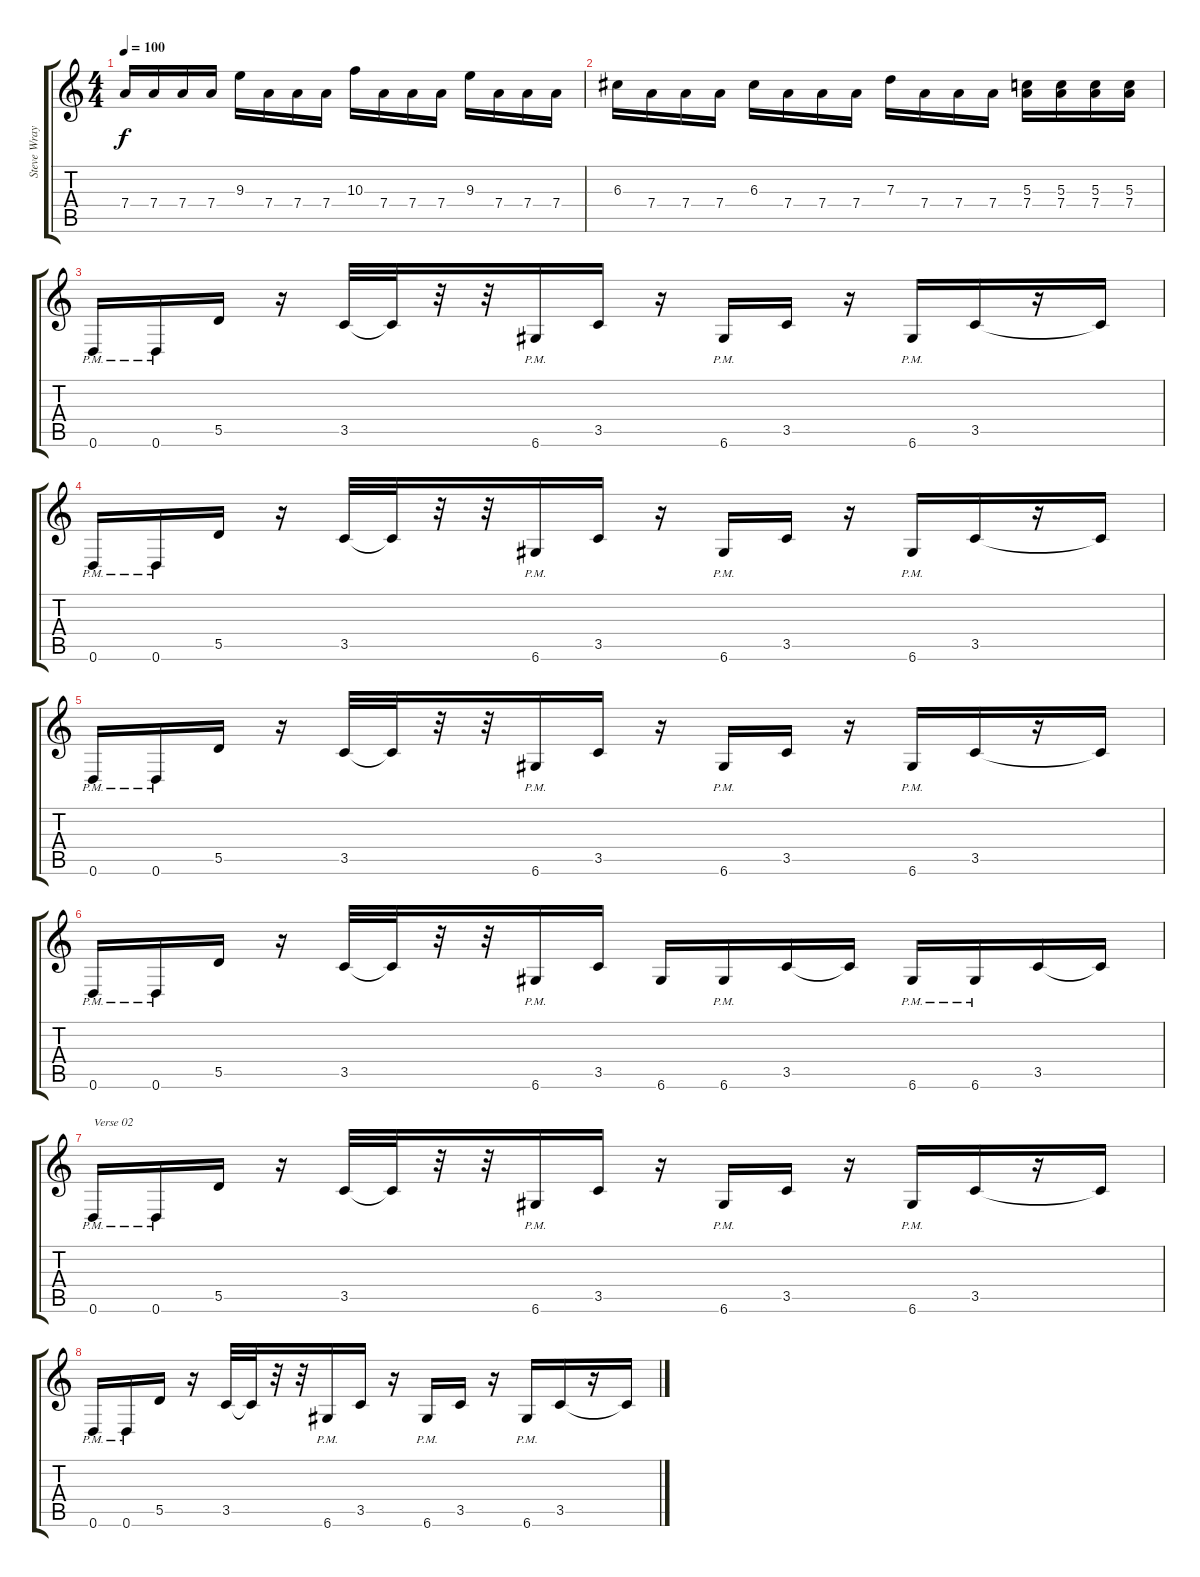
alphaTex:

\track ("Steve Wray" "Steve Wray") {instrument distortionguitar}
\staff {score tabs}
\tuning (E4 B3 G3 D3 A2 D2) {hide}
\ts (4 4)
\tempo 100
\clef g2
\ks c
7.4.16{dy f} 7.4.16 7.4.16 7.4.16 9.3.16 7.4.16 7.4.16 7.4.16 10.3.16 7.4.16 7.4.16 7.4.16 9.3.16 7.4.16 7.4.16 7.4.16 |
6.3.16 7.4.16 7.4.16 7.4.16 6.3.16 7.4.16 7.4.16 7.4.16 7.3.16 7.4.16 7.4.16 7.4.16 (5.3 7.4).16 (5.3 7.4).16 (5.3 7.4).16 (5.3 7.4).16 |
0.6{pm}.16 0.6{pm}.16 5.5.16 r.16 3.5.32 3.5{t}.32 r.32 r.32 6.6{pm}.16 3.5.16 r.16 6.6{pm}.16 3.5.16 r.16 6.6{pm}.16 3.5.16 r.16 3.5{t}.16 |
0.6{pm}.16 0.6{pm}.16 5.5.16 r.16 3.5.32 3.5{t}.32 r.32 r.32 6.6{pm}.16 3.5.16 r.16 6.6{pm}.16 3.5.16 r.16 6.6{pm}.16 3.5.16 r.16 3.5{t}.16 |
0.6{pm}.16 0.6{pm}.16 5.5.16 r.16 3.5.32 3.5{t}.32 r.32 r.32 6.6{pm}.16 3.5.16 r.16 6.6{pm}.16 3.5.16 r.16 6.6{pm}.16 3.5.16 r.16 3.5{t}.16 |
0.6{pm}.16 0.6{pm}.16 5.5.16 r.16 3.5.32 3.5{t}.32 r.32 r.32 6.6{pm}.16 3.5.16 6.6.16 6.6{pm}.16 3.5.16 3.5{t}.16 6.6{pm}.16 6.6{pm}.16 3.5.16 3.5{t}.16 |
0.6{pm}.16{txt "Verse 02"} 0.6{pm}.16 5.5.16 r.16 3.5.32 3.5{t}.32 r.32 r.32 6.6{pm}.16 3.5.16 r.16 6.6{pm}.16 3.5.16 r.16 6.6{pm}.16 3.5.16 r.16 3.5{t}.16 |
0.6{pm}.16 0.6{pm}.16 5.5.16 r.16 3.5.32 3.5{t}.32 r.32 r.32 6.6{pm}.16 3.5.16 r.16 6.6{pm}.16 3.5.16 r.16 6.6{pm}.16 3.5.16 r.16 3.5{t}.16
